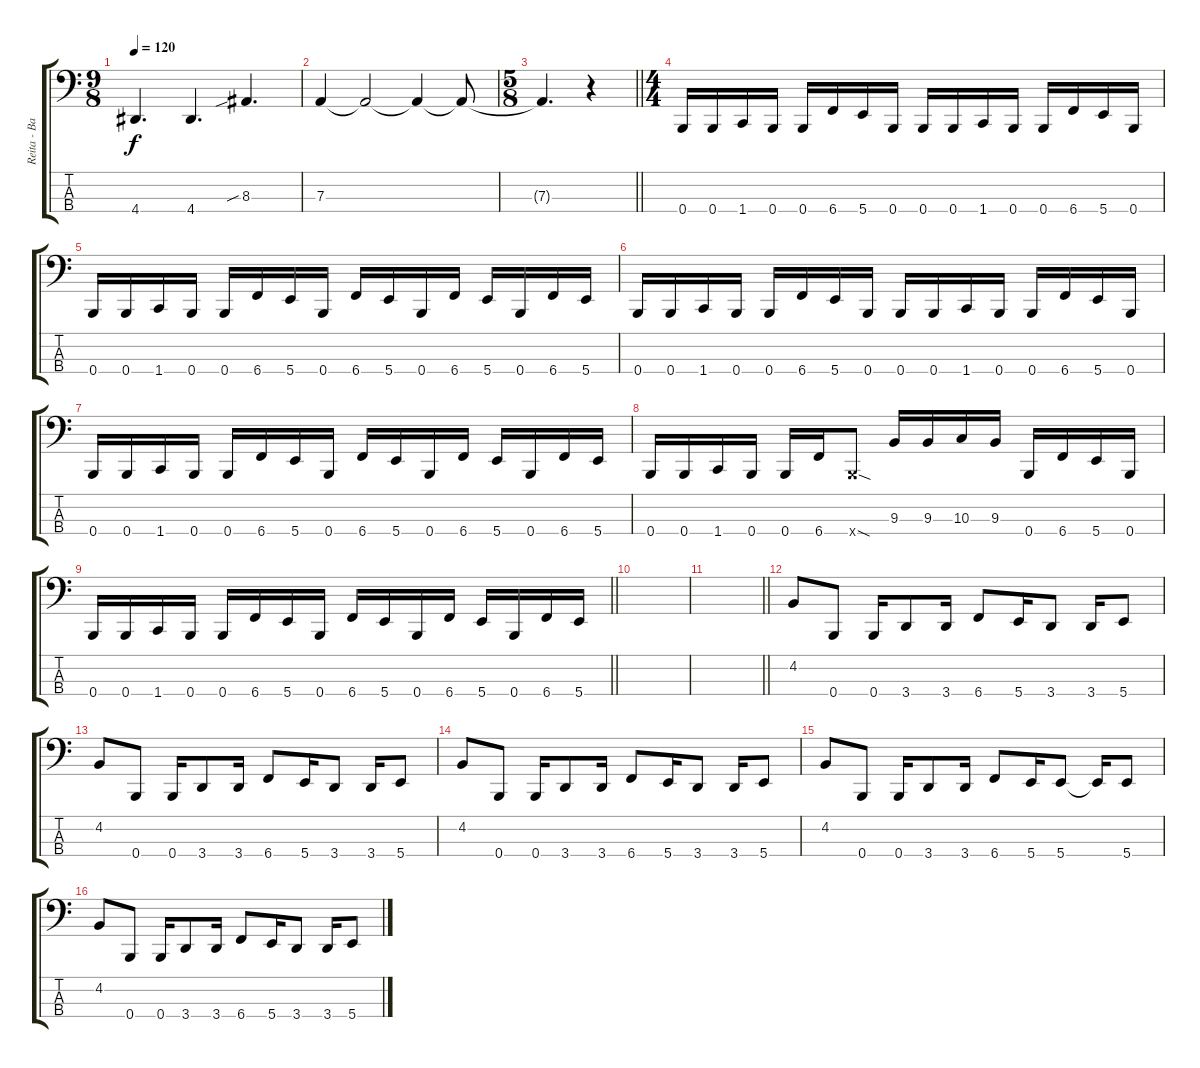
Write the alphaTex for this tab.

\track ("Reita - Bass" "Reita - Ba") {instrument electricbasspick}
\staff {score tabs}
\tuning (C2 G1 D1 B0) {hide}
\ts (9 8)
\tempo 120
\clef f4
\ks c
4.4.4{d dy f} 4.4.4{d} 8.3{sib}.4{d} |
7.3.4 7.3{t}.2 7.3{t}.4 7.3{t}.8 |
\ts (5 8)
\barLineRight lightlight
7.3{t}.4{d} r.4 |
\ts (4 4)
0.4.16 0.4.16 1.4.16 0.4.16 0.4.16 6.4.16 5.4.16 0.4.16 0.4.16 0.4.16 1.4.16 0.4.16 0.4.16 6.4.16 5.4.16 0.4.16 |
0.4.16 0.4.16 1.4.16 0.4.16 0.4.16 6.4.16 5.4.16 0.4.16 6.4.16 5.4.16 0.4.16 6.4.16 5.4.16 0.4.16 6.4.16 5.4.16 |
0.4.16 0.4.16 1.4.16 0.4.16 0.4.16 6.4.16 5.4.16 0.4.16 0.4.16 0.4.16 1.4.16 0.4.16 0.4.16 6.4.16 5.4.16 0.4.16 |
0.4.16 0.4.16 1.4.16 0.4.16 0.4.16 6.4.16 5.4.16 0.4.16 6.4.16 5.4.16 0.4.16 6.4.16 5.4.16 0.4.16 6.4.16 5.4.16 |
0.4.16 0.4.16 1.4.16 0.4.16 0.4.16 6.4.16 0.4{sod x}.8 9.3.16 9.3.16 10.3.16 9.3.16 0.4.16 6.4.16 5.4.16 0.4.16 |
\barLineRight lightlight
0.4.16 0.4.16 1.4.16 0.4.16 0.4.16 6.4.16 5.4.16 0.4.16 6.4.16 5.4.16 0.4.16 6.4.16 5.4.16 0.4.16 6.4.16 5.4.16 |
|
\barLineRight lightlight
|
4.2.8 0.4.8 0.4.16 3.4.8 3.4.16 6.4.8 5.4.16 3.4.8 3.4.16 5.4.8 |
4.2.8 0.4.8 0.4.16 3.4.8 3.4.16 6.4.8 5.4.16 3.4.8 3.4.16 5.4.8 |
4.2.8 0.4.8 0.4.16 3.4.8 3.4.16 6.4.8 5.4.16 3.4.8 3.4.16 5.4.8 |
4.2.8 0.4.8 0.4.16 3.4.8 3.4.16 6.4.8 5.4.16 5.4.8 5.4{t}.16 5.4.8 |
4.2.8 0.4.8 0.4.16 3.4.8 3.4.16 6.4.8 5.4.16 3.4.8 3.4.16 5.4.8
